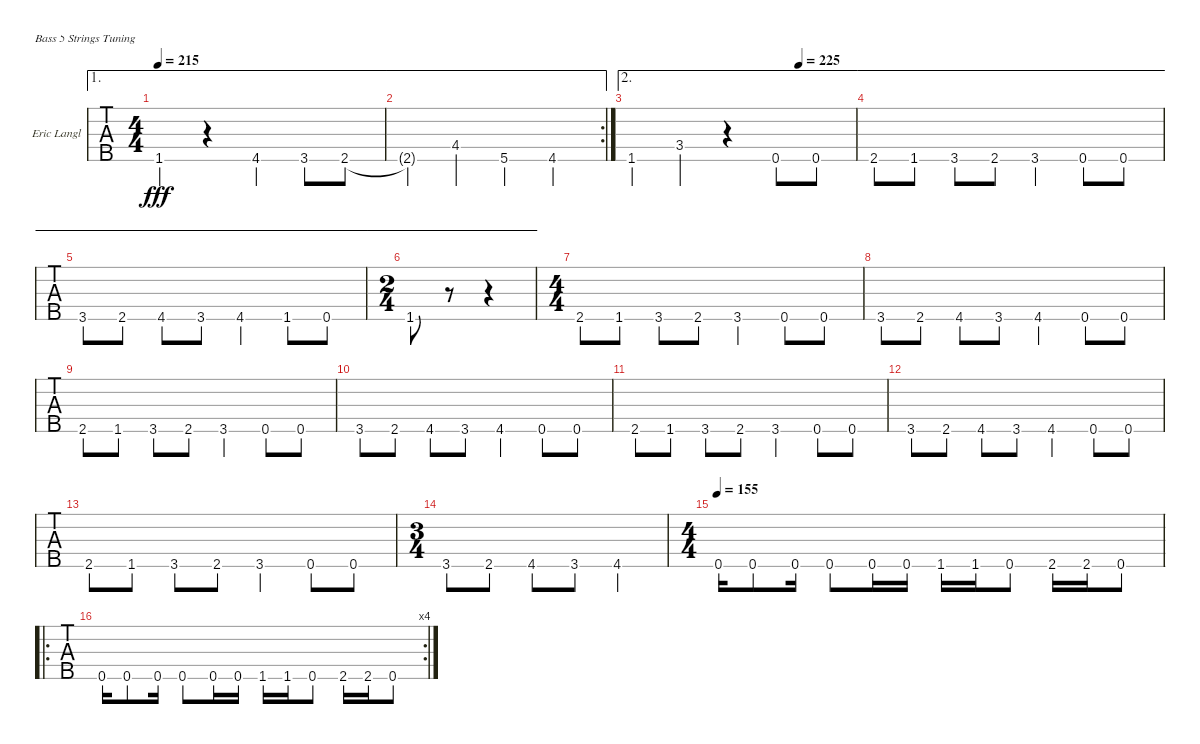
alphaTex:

\bracketExtendMode groupsimilarinstruments
\firstSystemTrackNameOrientation horizontal
\otherSystemsTrackNameOrientation horizontal
\track ("Eric Langlois" "Eric Langl") {instrument electricbassfinger}
\staff {tabs}
\tuning (G2 D2 A1 E1 B0)
\ae 1
\ts (4 4)
\tempo 215
\clef f4
\ks c
1.5.4{dy fff} r.4 4.5.4 3.5.8 2.5.8 |
\ae 1
\rc 2
2.5{t}.4 4.4.4 5.5.4 4.5.4 |
\ae 2
\tempo (225 0.75)
1.5.4 3.4.4 r.4 0.5.8 0.5.8 |
\ae 2
2.5.8 1.5.8 3.5.8 2.5.8 3.5.4 0.5.8 0.5.8 |
\ae 2
3.5.8 2.5.8 4.5.8 3.5.8 4.5.4 1.5.8 0.5.8 |
\ae 2
\ts (2 4)
1.5.8 r.8 r.4 |
\ts (4 4)
2.5.8 1.5.8 3.5.8 2.5.8 3.5.4 0.5.8 0.5.8 |
3.5.8 2.5.8 4.5.8 3.5.8 4.5.4 0.5.8 0.5.8 |
2.5.8 1.5.8 3.5.8 2.5.8 3.5.4 0.5.8 0.5.8 |
3.5.8 2.5.8 4.5.8 3.5.8 4.5.4 0.5.8 0.5.8 |
2.5.8 1.5.8 3.5.8 2.5.8 3.5.4 0.5.8 0.5.8 |
3.5.8 2.5.8 4.5.8 3.5.8 4.5.4 0.5.8 0.5.8 |
2.5.8 1.5.8 3.5.8 2.5.8 3.5.4 0.5.8 0.5.8 |
\ts (3 4)
3.5.8 2.5.8 4.5.8 3.5.8 4.5.4 |
\ts (4 4)
\tempo 155
0.5.16 0.5.8 0.5.16 0.5.8 0.5.16 0.5.16 1.5.16 1.5.16 0.5.8 2.5.16 2.5.16 0.5.8 |
\ro
\rc 4
0.5.16 0.5.8 0.5.16 0.5.8 0.5.16 0.5.16 1.5.16 1.5.16 0.5.8 2.5.16 2.5.16 0.5.8
